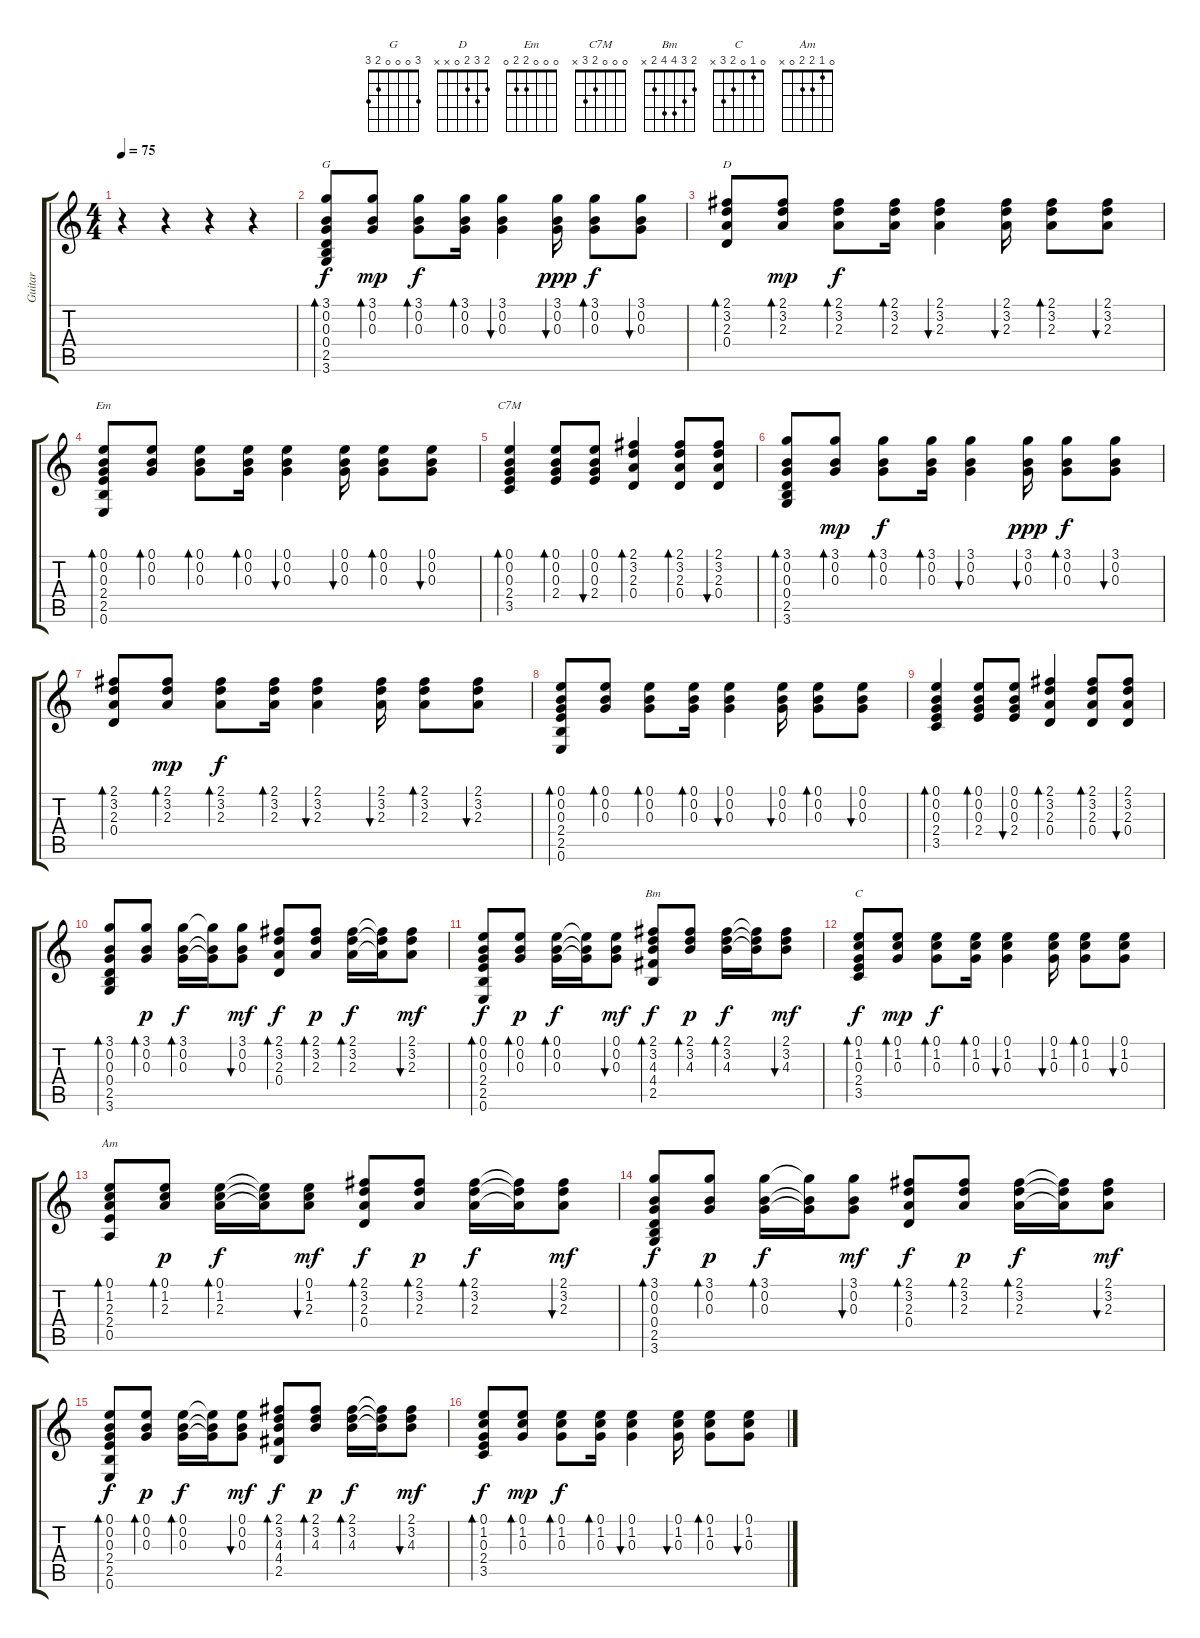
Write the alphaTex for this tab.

\track ("Guitar" "Guitar") {instrument electricguitarjazz}
\staff {score tabs}
\tuning (E4 B3 G3 D3 A2 E2) {hide}
\chord ("G" 3 0 0 0 2 3)
\chord ("D" 2 3 2 0 x x)
\chord ("Em" 0 0 0 2 2 0)
\chord ("C7M" 0 0 0 2 3 x)
\chord ("Bm" 2 3 4 4 2 x)
\chord ("C" 0 1 0 2 3 x)
\chord ("Am" 0 1 2 2 0 x)
\ts (4 4)
\tempo 75
\clef g2
\ks c
r.4{dy f instrument electricguitarjazz} r.4 r.4 r.4 |
(3.1 0.2 0.3 0.4 2.5 3.6).8{bd 30 ch "G"} (3.1 0.2 0.3).8{bd 30 dy mp} (3.1 0.2 0.3).8{bd 30 dy f} (3.1 0.2 0.3).16{bd 30} (3.1 0.2 0.3).4{bu 30} (3.1 0.2 0.3).16{bu 30 dy ppp} (3.1 0.2 0.3).8{bd 30 dy f} (3.1 0.2 0.3).8{bu 30} |
(2.1 3.2 2.3 0.4).8{bd 30 ch "D"} (2.1 3.2 2.3).8{bd 30 dy mp} (2.1 3.2 2.3).8{bd 30 dy f} (2.1 3.2 2.3).16{bd 30} (2.1 3.2 2.3).4{bu 30} (2.1 3.2 2.3).16{bu 30} (2.1 3.2 2.3).8{bd 30} (2.1 3.2 2.3).8{bu 30} |
(0.1 0.2 0.3 2.4 2.5 0.6).8{bd 30 ch "Em"} (0.1 0.2 0.3).8{bd 30} (0.1 0.2 0.3).8{bd 30} (0.1 0.2 0.3).16{bd 30} (0.1 0.2 0.3).4{bu 30} (0.1 0.2 0.3).16{bu 30} (0.1 0.2 0.3).8{bd 30} (0.1 0.2 0.3).8{bu 30} |
(0.1 0.2 0.3 2.4 3.5).4{bd 30 ch "C7M"} (0.1 0.2 0.3 2.4).8{bd 30} (0.1 0.2 0.3 2.4).8{bu 30} (2.1 3.2 2.3 0.4).4{bd 30} (2.1 3.2 2.3 0.4).8{bd 30} (2.1 3.2 2.3 0.4).8{bu 30} |
(3.1 0.2 0.3 0.4 2.5 3.6).8{bd 30} (3.1 0.2 0.3).8{bd 30 dy mp} (3.1 0.2 0.3).8{bd 30 dy f} (3.1 0.2 0.3).16{bd 30} (3.1 0.2 0.3).4{bu 30} (3.1 0.2 0.3).16{bu 30 dy ppp} (3.1 0.2 0.3).8{bd 30 dy f} (3.1 0.2 0.3).8{bu 30} |
(2.1 3.2 2.3 0.4).8{bd 30} (2.1 3.2 2.3).8{bd 30 dy mp} (2.1 3.2 2.3).8{bd 30 dy f} (2.1 3.2 2.3).16{bd 30} (2.1 3.2 2.3).4{bu 30} (2.1 3.2 2.3).16{bu 30} (2.1 3.2 2.3).8{bd 30} (2.1 3.2 2.3).8{bu 30} |
(0.1 0.2 0.3 2.4 2.5 0.6).8{bd 30} (0.1 0.2 0.3).8{bd 30} (0.1 0.2 0.3).8{bd 30} (0.1 0.2 0.3).16{bd 30} (0.1 0.2 0.3).4{bu 30} (0.1 0.2 0.3).16{bu 30} (0.1 0.2 0.3).8{bd 30} (0.1 0.2 0.3).8{bu 30} |
(0.1 0.2 0.3 2.4 3.5).4{bd 30} (0.1 0.2 0.3 2.4).8{bd 30} (0.1 0.2 0.3 2.4).8{bu 30} (2.1 3.2 2.3 0.4).4{bd 30} (2.1 3.2 2.3 0.4).8{bd 60} (2.1 3.2 2.3 0.4).8{bu 30} |
(3.1 0.2 0.3 0.4 2.5 3.6).8{bd 60} (3.1 0.2 0.3).8{bd 60 dy p} (3.1 0.2 0.3).16{bd 60 dy f} (3.1{t} 0.2{t} 0.3{t}).16 (3.1 0.2 0.3).8{bu 60 dy mf} (2.1 3.2 2.3 0.4).8{bd 60 dy f} (2.1 3.2 2.3).8{bd 60 dy p} (2.1 3.2 2.3).16{bd 60 dy f} (2.1{t} 3.2{t} 2.3{t}).16 (2.1 3.2 2.3).8{bu 60 dy mf} |
(0.1 0.2 0.3 2.4 2.5 0.6).8{bd 60 dy f} (0.1 0.2 0.3).8{bd 60 dy p} (0.1 0.2 0.3).16{bd 60 dy f} (0.1{t} 0.2{t} 0.3{t}).16 (0.1 0.2 0.3).8{bu 60 dy mf} (2.1 3.2 4.3 4.4 2.5).8{bd 60 ch "Bm" dy f} (2.1 3.2 4.3).8{bd 60 dy p} (2.1 3.2 4.3).16{bd 60 dy f} (2.1{t} 3.2{t} 4.3{t}).16 (2.1 3.2 4.3).8{bu 60 dy mf} |
(0.1 1.2 0.3 2.4 3.5).8{bd 30 ch "C" dy f} (0.1 1.2 0.3).8{bd 30 dy mp} (0.1 1.2 0.3).8{bd 30 dy f} (0.1 1.2 0.3).16{bd 30} (0.1 1.2 0.3).4{bu 30} (0.1 1.2 0.3).16{bu 30} (0.1 1.2 0.3).8{bd 30} (0.1 1.2 0.3).8{bu 30} |
(0.1 1.2 2.3 2.4 0.5).8{bd 60 ch "Am"} (0.1 1.2 2.3).8{bd 60 dy p} (0.1 1.2 2.3).16{bd 60 dy f} (0.1{t} 1.2{t} 2.3{t}).16 (0.1 1.2 2.3).8{bu 60 dy mf} (2.1 3.2 2.3 0.4).8{bd 60 dy f} (2.1 3.2 2.3).8{bd 60 dy p} (2.1 3.2 2.3).16{bd 60 dy f} (2.1{t} 3.2{t} 2.3{t}).16 (2.1 3.2 2.3).8{bu 60 dy mf} |
(3.1 0.2 0.3 0.4 2.5 3.6).8{bd 60 dy f} (3.1 0.2 0.3).8{bd 60 dy p} (3.1 0.2 0.3).16{bd 60 dy f} (3.1{t} 0.2{t} 0.3{t}).16 (3.1 0.2 0.3).8{bu 60 dy mf} (2.1 3.2 2.3 0.4).8{bd 60 dy f} (2.1 3.2 2.3).8{bd 60 dy p} (2.1 3.2 2.3).16{bd 60 dy f} (2.1{t} 3.2{t} 2.3{t}).16 (2.1 3.2 2.3).8{bu 60 dy mf} |
(0.1 0.2 0.3 2.4 2.5 0.6).8{bd 60 dy f} (0.1 0.2 0.3).8{bd 60 dy p} (0.1 0.2 0.3).16{bd 60 dy f} (0.1{t} 0.2{t} 0.3{t}).16 (0.1 0.2 0.3).8{bu 60 dy mf} (2.1 3.2 4.3 4.4 2.5).8{bd 60 dy f} (2.1 3.2 4.3).8{bd 60 dy p} (2.1 3.2 4.3).16{bd 60 dy f} (2.1{t} 3.2{t} 4.3{t}).16 (2.1 3.2 4.3).8{bu 60 dy mf} |
(0.1 1.2 0.3 2.4 3.5).8{bd 30 dy f} (0.1 1.2 0.3).8{bd 30 dy mp} (0.1 1.2 0.3).8{bd 30 dy f} (0.1 1.2 0.3).16{bd 30} (0.1 1.2 0.3).4{bu 30} (0.1 1.2 0.3).16{bu 30} (0.1 1.2 0.3).8{bd 30} (0.1 1.2 0.3).8{bu 30}
